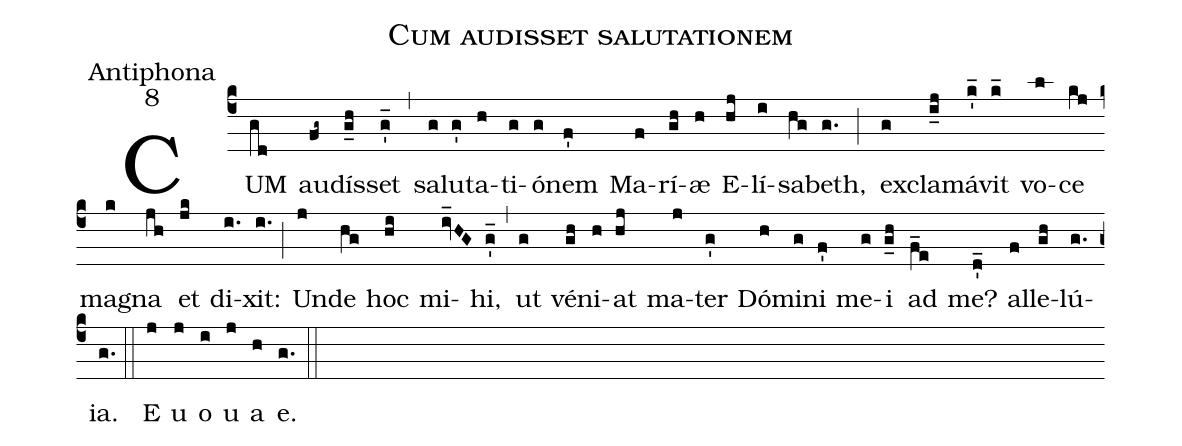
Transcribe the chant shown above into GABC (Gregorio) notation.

name:Cum audisset salutationem;
office-part:Antiphona;
mode:8;
%%
(c4)CUM(gd) au(fg~)dís(g_h)set(g_') (,) sa(g)lu(g')ta(h)ti(g)ó(g)nem(f') Ma(f)rí(gh)æ(h) E(hj)lí(i)sa(hg)beth,(g.) (;) ex(g)cla(i_j)má(k_')vit(k_) vo(l)ce(kj) ma(k)gna(jh) et(jk) di(i.)xit:(i.) (;) Un(j)de(hg) hoc(hi) mi(iv_HG)hi,(g_') (,) ut(g) vé(gh)ni(h)at(hj) ma(j)ter(g') Dó(h)mi(g)ni(f') me(g)i(g_h) ad(f_e) me?(d_') al(f)le(gh)lú(g.)ia.(g.) (::) E(j) u(j) o(i) u(j) a(h) e.(g.) (::)
